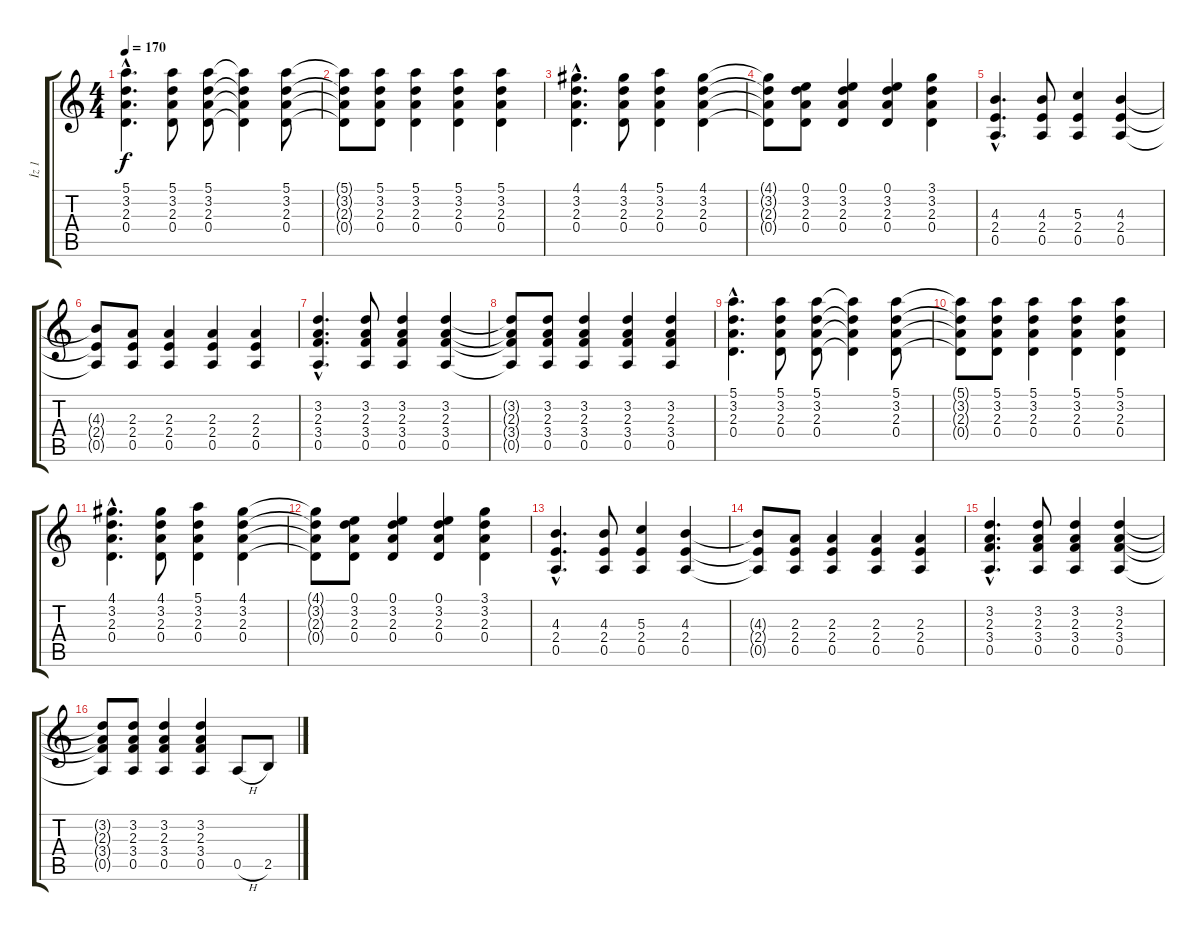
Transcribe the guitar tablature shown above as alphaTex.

\track ("İz 1" "İz 1") {instrument acousticguitarnylon}
\staff {score tabs}
\tuning (E4 B3 G3 D3 A2 E2) {hide}
\ts (4 4)
\tempo 170
\clef g2
\ks c
(5.1{hac} 3.2{hac} 2.3{hac} 0.4{hac}).4{d dy f} (5.1 3.2 2.3 0.4).8 (5.1 3.2 2.3 0.4).8 (5.1{t} 3.2{t} 2.3{t} 0.4{t}).4 (5.1 3.2 2.3 0.4).8 |
(5.1{t} 3.2{t} 2.3{t} 0.4{t}).8 (5.1 3.2 2.3 0.4).8 (5.1 3.2 2.3 0.4).4 (5.1 3.2 2.3 0.4).4 (5.1 3.2 2.3 0.4).4 |
(4.1{hac} 3.2{hac} 2.3{hac} 0.4{hac}).4{d} (4.1 3.2 2.3 0.4).8 (5.1 3.2 2.3 0.4).4 (4.1 3.2 2.3 0.4).4 |
(4.1{t} 3.2{t} 2.3{t} 0.4{t}).8 (0.1 3.2 2.3 0.4).8 (0.1 3.2 2.3 0.4).4 (0.1 3.2 2.3 0.4).4 (3.1 3.2 2.3 0.4).4 |
(4.3{hac} 2.4{hac} 0.5{hac}).4{d} (4.3 2.4 0.5).8 (5.3 2.4 0.5).4 (4.3 2.4 0.5).4 |
(4.3{t} 2.4{t} 0.5{t}).8 (2.3 2.4 0.5).8 (2.3 2.4 0.5).4 (2.3 2.4 0.5).4 (2.3 2.4 0.5).4 |
(3.2{hac} 2.3{hac} 3.4{hac} 0.5{hac}).4{d} (3.2 2.3 3.4 0.5).8 (3.2 2.3 3.4 0.5).4 (3.2 2.3 3.4 0.5).4 |
(3.2{t} 2.3{t} 3.4{t} 0.5{t}).8 (3.2 2.3 3.4 0.5).8 (3.2 2.3 3.4 0.5).4 (3.2 2.3 3.4 0.5).4 (3.2 2.3 3.4 0.5).4 |
(5.1{hac} 3.2{hac} 2.3{hac} 0.4{hac}).4{d} (5.1 3.2 2.3 0.4).8 (5.1 3.2 2.3 0.4).8 (5.1{t} 3.2{t} 2.3{t} 0.4{t}).4 (5.1 3.2 2.3 0.4).8 |
(5.1{t} 3.2{t} 2.3{t} 0.4{t}).8 (5.1 3.2 2.3 0.4).8 (5.1 3.2 2.3 0.4).4 (5.1 3.2 2.3 0.4).4 (5.1 3.2 2.3 0.4).4 |
(4.1{hac} 3.2{hac} 2.3{hac} 0.4{hac}).4{d} (4.1 3.2 2.3 0.4).8 (5.1 3.2 2.3 0.4).4 (4.1 3.2 2.3 0.4).4 |
(4.1{t} 3.2{t} 2.3{t} 0.4{t}).8 (0.1 3.2 2.3 0.4).8 (0.1 3.2 2.3 0.4).4 (0.1 3.2 2.3 0.4).4 (3.1 3.2 2.3 0.4).4 |
(4.3{hac} 2.4{hac} 0.5{hac}).4{d} (4.3 2.4 0.5).8 (5.3 2.4 0.5).4 (4.3 2.4 0.5).4 |
(4.3{t} 2.4{t} 0.5{t}).8 (2.3 2.4 0.5).8 (2.3 2.4 0.5).4 (2.3 2.4 0.5).4 (2.3 2.4 0.5).4 |
(3.2{hac} 2.3{hac} 3.4{hac} 0.5{hac}).4{d} (3.2 2.3 3.4 0.5).8 (3.2 2.3 3.4 0.5).4 (3.2 2.3 3.4 0.5).4 |
(3.2{t} 2.3{t} 3.4{t} 0.5{t}).8 (3.2 2.3 3.4 0.5).8 (3.2 2.3 3.4 0.5).4 (3.2 2.3 3.4 0.5).4 0.5{h}.8 2.5.8
